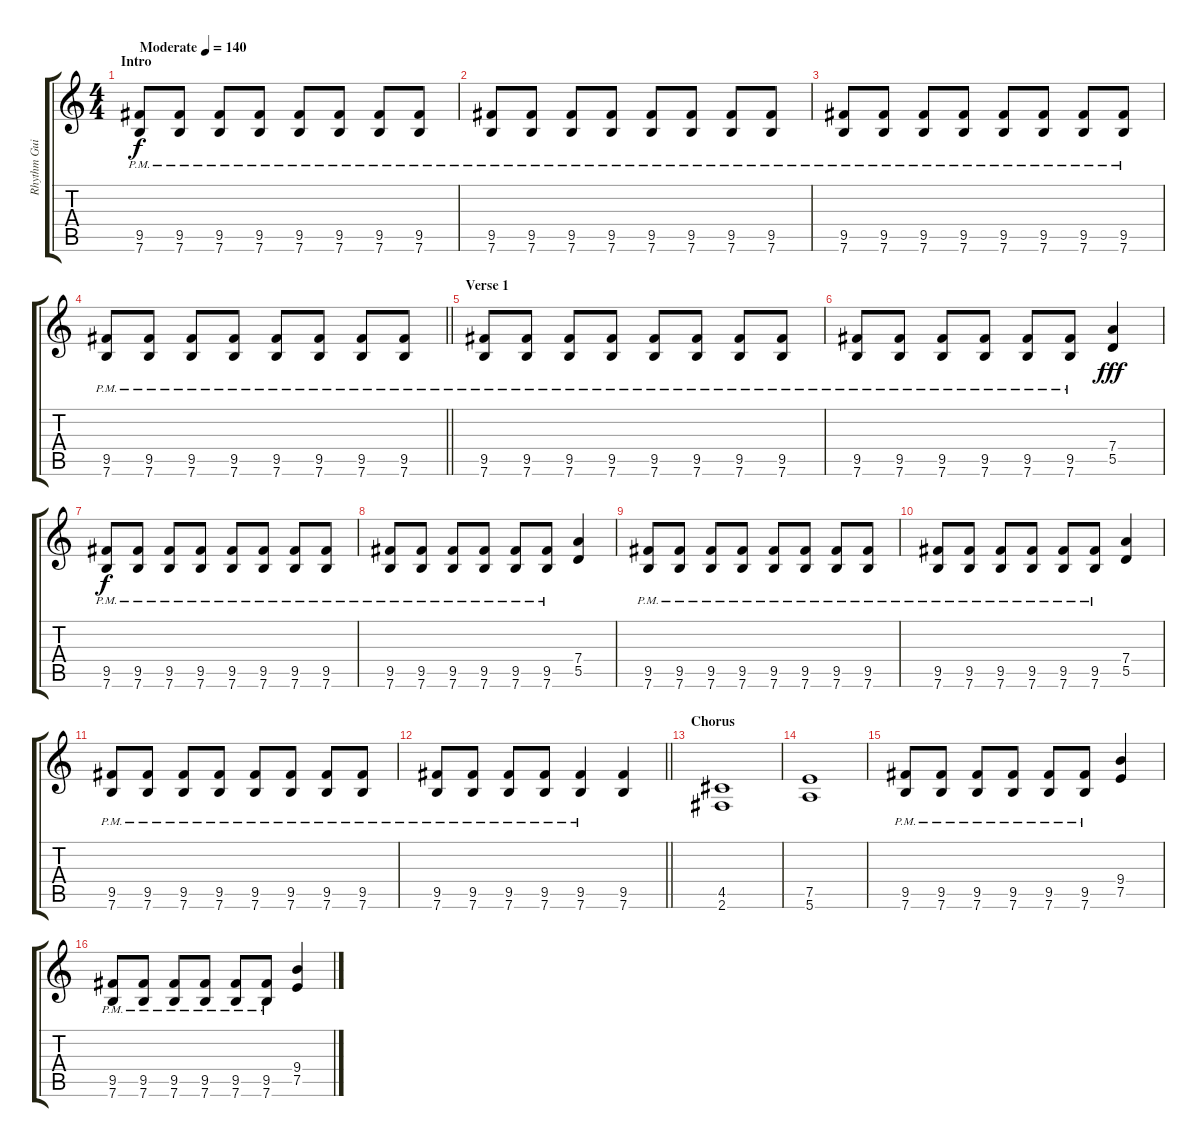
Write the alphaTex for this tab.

\track ("Rhythm Guitar" "Rhythm Gui") {instrument distortionguitar}
\staff {score tabs}
\tuning (E4 B3 G3 D3 A2 E2) {hide}
\ts (4 4)
\section ("" "Intro")
\tempo (140 "Moderate")
\clef g2
\ks c
(9.5{pm} 7.6{pm}).8{dy f instrument distortionguitar} (9.5{pm} 7.6{pm}).8 (9.5{pm} 7.6{pm}).8 (9.5{pm} 7.6{pm}).8 (9.5{pm} 7.6{pm}).8 (9.5{pm} 7.6{pm}).8 (9.5{pm} 7.6{pm}).8 (9.5{pm} 7.6{pm}).8 |
(9.5{pm} 7.6{pm}).8 (9.5{pm} 7.6{pm}).8 (9.5{pm} 7.6{pm}).8 (9.5{pm} 7.6{pm}).8 (9.5{pm} 7.6{pm}).8 (9.5{pm} 7.6{pm}).8 (9.5{pm} 7.6{pm}).8 (9.5{pm} 7.6{pm}).8 |
(9.5{pm} 7.6{pm}).8 (9.5{pm} 7.6{pm}).8 (9.5{pm} 7.6{pm}).8 (9.5{pm} 7.6{pm}).8 (9.5{pm} 7.6{pm}).8 (9.5{pm} 7.6{pm}).8 (9.5{pm} 7.6{pm}).8 (9.5{pm} 7.6{pm}).8 |
\barLineRight lightlight
(9.5{pm} 7.6{pm}).8 (9.5{pm} 7.6{pm}).8 (9.5{pm} 7.6{pm}).8 (9.5{pm} 7.6{pm}).8 (9.5{pm} 7.6{pm}).8 (9.5{pm} 7.6{pm}).8 (9.5{pm} 7.6{pm}).8 (9.5{pm} 7.6{pm}).8 |
\section ("" "Verse 1")
(9.5{pm} 7.6{pm}).8 (9.5{pm} 7.6{pm}).8 (9.5{pm} 7.6{pm}).8 (9.5{pm} 7.6{pm}).8 (9.5{pm} 7.6{pm}).8 (9.5{pm} 7.6{pm}).8 (9.5{pm} 7.6{pm}).8 (9.5{pm} 7.6{pm}).8 |
(9.5{pm} 7.6{pm}).8 (9.5{pm} 7.6{pm}).8 (9.5{pm} 7.6{pm}).8 (9.5{pm} 7.6{pm}).8 (9.5{pm} 7.6{pm}).8 (9.5{pm} 7.6{pm}).8 (7.4 5.5).4{dy fff} |
(9.5{pm} 7.6{pm}).8{dy f} (9.5{pm} 7.6{pm}).8 (9.5{pm} 7.6{pm}).8 (9.5{pm} 7.6{pm}).8 (9.5{pm} 7.6{pm}).8 (9.5{pm} 7.6{pm}).8 (9.5{pm} 7.6{pm}).8 (9.5{pm} 7.6{pm}).8 |
(9.5{pm} 7.6{pm}).8 (9.5{pm} 7.6{pm}).8 (9.5{pm} 7.6{pm}).8 (9.5{pm} 7.6{pm}).8 (9.5{pm} 7.6{pm}).8 (9.5{pm} 7.6{pm}).8 (7.4 5.5).4 |
(9.5{pm} 7.6{pm}).8 (9.5{pm} 7.6{pm}).8 (9.5{pm} 7.6{pm}).8 (9.5{pm} 7.6{pm}).8 (9.5{pm} 7.6{pm}).8 (9.5{pm} 7.6{pm}).8 (9.5{pm} 7.6{pm}).8 (9.5{pm} 7.6{pm}).8 |
(9.5{pm} 7.6{pm}).8 (9.5{pm} 7.6{pm}).8 (9.5{pm} 7.6{pm}).8 (9.5{pm} 7.6{pm}).8 (9.5{pm} 7.6{pm}).8 (9.5{pm} 7.6{pm}).8 (7.4 5.5).4 |
(9.5{pm} 7.6{pm}).8 (9.5{pm} 7.6{pm}).8 (9.5{pm} 7.6{pm}).8 (9.5{pm} 7.6{pm}).8 (9.5{pm} 7.6{pm}).8 (9.5{pm} 7.6{pm}).8 (9.5{pm} 7.6{pm}).8 (9.5{pm} 7.6{pm}).8 |
\barLineRight lightlight
(9.5{pm} 7.6{pm}).8 (9.5{pm} 7.6{pm}).8 (9.5{pm} 7.6{pm}).8 (9.5{pm} 7.6{pm}).8 (9.5{pm} 7.6{pm}).4 (9.5 7.6).4 |
\section ("" "Chorus")
(4.5 2.6).1 |
(7.5 5.6).1 |
(9.5{pm} 7.6{pm}).8 (9.5{pm} 7.6{pm}).8 (9.5{pm} 7.6{pm}).8 (9.5{pm} 7.6{pm}).8 (9.5{pm} 7.6{pm}).8 (9.5{pm} 7.6{pm}).8 (9.4 7.5).4 |
(9.5{pm} 7.6{pm}).8 (9.5{pm} 7.6{pm}).8 (9.5{pm} 7.6{pm}).8 (9.5{pm} 7.6{pm}).8 (9.5{pm} 7.6{pm}).8 (9.5{pm} 7.6{pm}).8 (9.4 7.5).4
